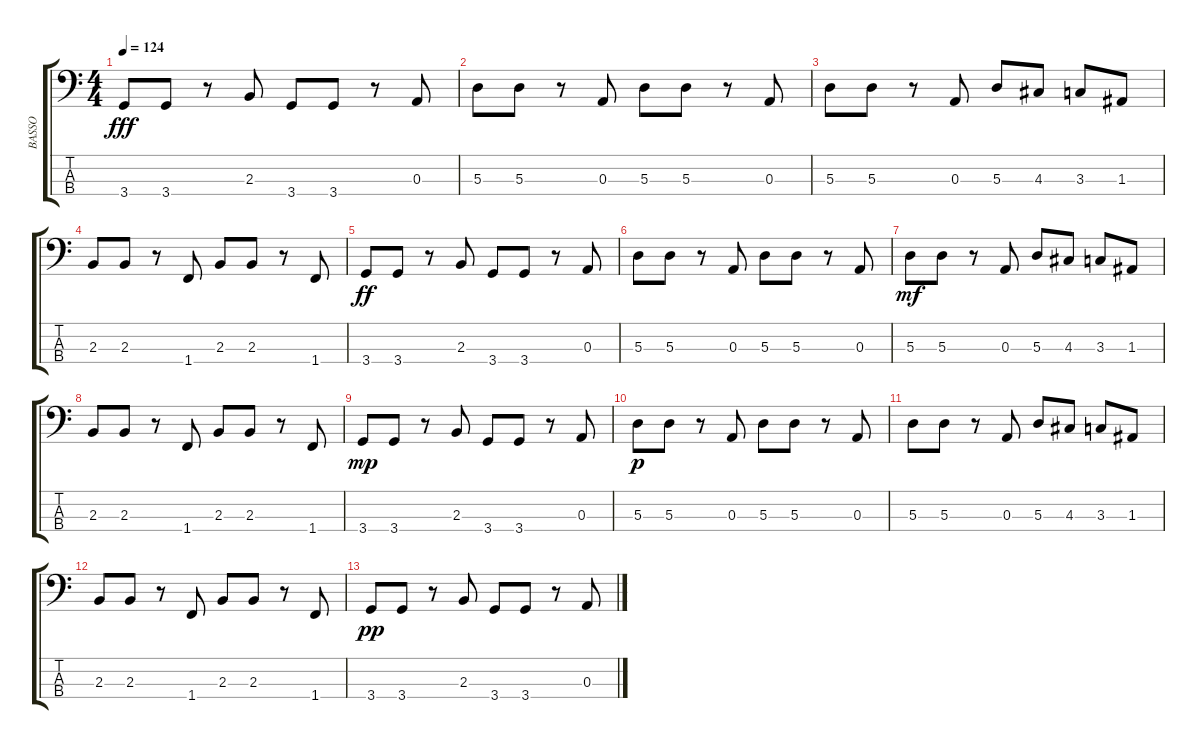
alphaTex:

\track ("BASSO" "BASSO") {instrument electricbasspick}
\staff {score tabs}
\tuning (G2 D2 A1 E1) {hide}
\ts (4 4)
\tempo 124
\clef f4
\ks c
3.4.8{dy fff} 3.4.8 r.8 2.3.8 3.4.8 3.4.8 r.8 0.3.8 |
5.3.8 5.3.8 r.8 0.3.8 5.3.8 5.3.8 r.8 0.3.8 |
5.3.8 5.3.8 r.8 0.3.8 5.3.8 4.3.8 3.3.8 1.3.8 |
2.3.8 2.3.8 r.8 1.4.8 2.3.8 2.3.8 r.8 1.4.8 |
3.4.8{dy ff} 3.4.8 r.8 2.3.8 3.4.8 3.4.8 r.8 0.3.8 |
5.3.8 5.3.8 r.8 0.3.8 5.3.8 5.3.8 r.8 0.3.8 |
5.3.8{dy mf} 5.3.8 r.8 0.3.8 5.3.8 4.3.8 3.3.8 1.3.8 |
2.3.8 2.3.8 r.8 1.4.8 2.3.8 2.3.8 r.8 1.4.8 |
3.4.8{dy mp} 3.4.8 r.8 2.3.8 3.4.8 3.4.8 r.8 0.3.8 |
5.3.8{dy p} 5.3.8 r.8 0.3.8 5.3.8 5.3.8 r.8 0.3.8 |
5.3.8 5.3.8 r.8 0.3.8 5.3.8 4.3.8 3.3.8 1.3.8 |
2.3.8 2.3.8 r.8 1.4.8 2.3.8 2.3.8 r.8 1.4.8 |
3.4.8{dy pp} 3.4.8 r.8 2.3.8 3.4.8 3.4.8 r.8 0.3.8
